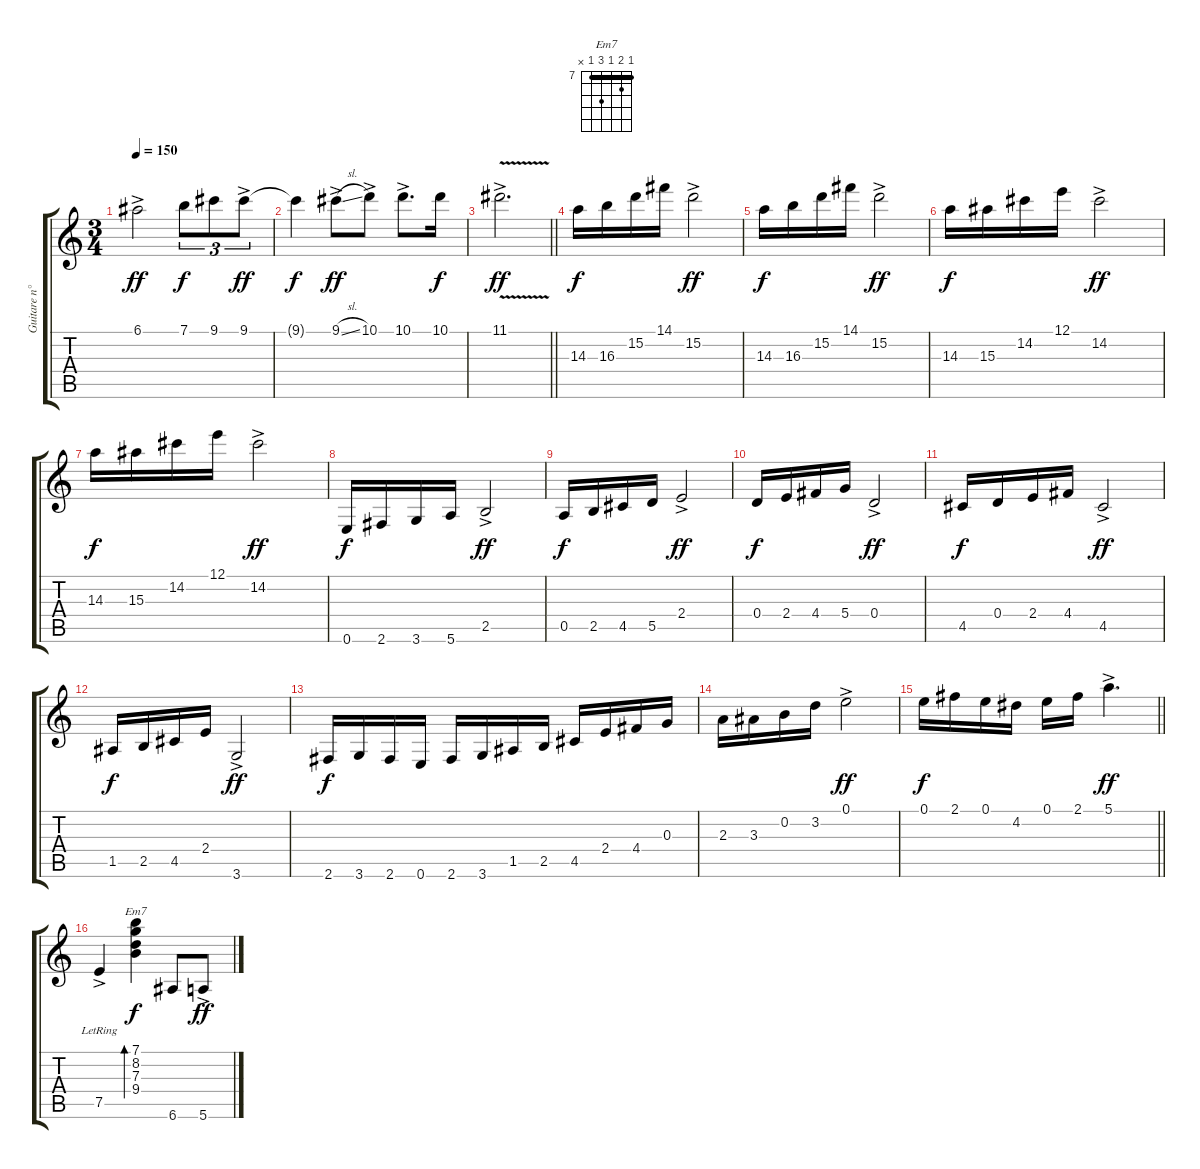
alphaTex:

\track ("Guitare n°1" "Guitare n°") {instrument acousticguitarnylon}
\staff {score tabs}
\tuning (E4 B3 G3 D3 A2 E2) {hide}
\chord ("Em7" 7 8 7 9 7 x) {firstfret 7 barre 7}
\ts (3 4)
\tempo 150
\clef g2
\ks c
6.1{ac}.2{dy ff} 7.1.8{tu (3 2) dy f} 9.1.8{tu (3 2)} 9.1{ac}.8{tu (3 2) dy ff} |
9.1{t}.4{dy f} 9.1{sl ac}.8{dy ff} 10.1{ac}.8 10.1{ac}.8{d} 10.1.16{dy f} |
\barLineRight lightlight
11.1{v ac}.2{d dy ff} |
14.3.16{dy f} 16.3.16 15.2.16 14.1.16 15.2{ac}.2{dy ff} |
14.3.16{dy f} 16.3.16 15.2.16 14.1.16 15.2{ac}.2{dy ff} |
14.3.16{dy f} 15.3.16 14.2.16 12.1.16 14.2{ac}.2{dy ff} |
14.3.16{dy f} 15.3.16 14.2.16 12.1.16 14.2{ac}.2{dy ff} |
0.6.16{dy f} 2.6.16 3.6.16 5.6.16 2.5{ac}.2{dy ff} |
0.5.16{dy f} 2.5.16 4.5.16 5.5.16 2.4{ac}.2{dy ff} |
0.4.16{dy f} 2.4.16 4.4.16 5.4.16 0.4{ac}.2{dy ff} |
4.5.16{dy f} 0.4.16 2.4.16 4.4.16 4.5{ac}.2{dy ff} |
1.5.16{dy f} 2.5.16 4.5.16 2.4.16 3.6{ac}.2{dy ff} |
2.6.16{dy f} 3.6.16 2.6.16 0.6.16 2.6.16 3.6.16 1.5.16 2.5.16 4.5.16 2.4.16 4.4.16 0.3.16 |
2.3.16 3.3.16 0.2.16 3.2.16 0.1{ac}.2{dy ff} |
\barLineRight lightlight
0.1.16{dy f} 2.1.16 0.1.16 4.2.16 0.1.16 2.1.16 5.1{ac}.4{d dy ff} |
7.5{ac lr}.4{volume 8} (7.1 8.2 7.3 9.4).4{bd 480 ch "Em7" dy f} 6.6.8 5.6{ac}.8{dy ff}
